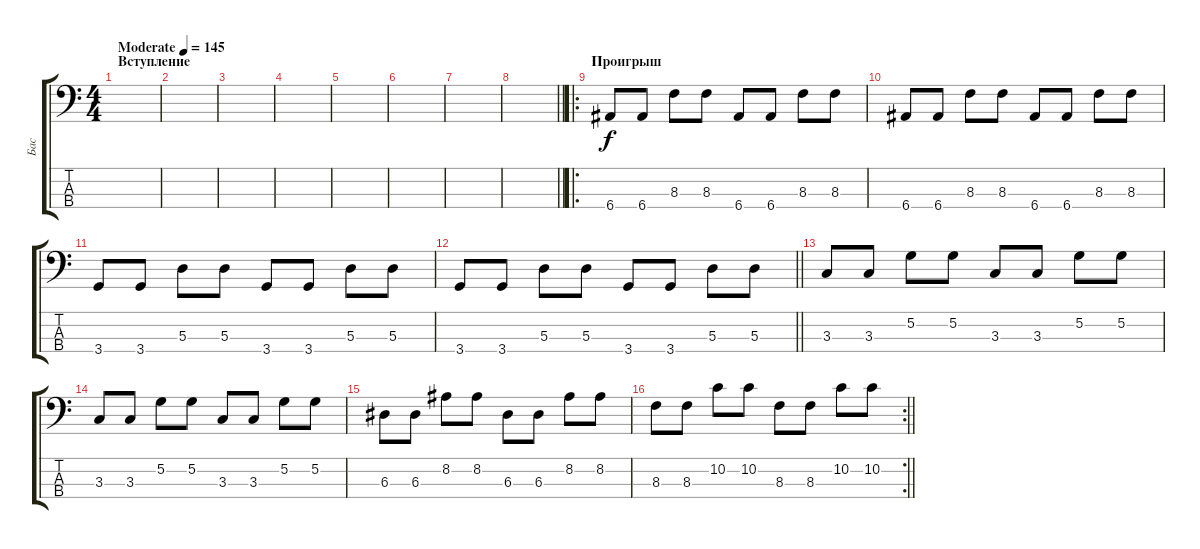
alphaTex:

\track ("Бас" "Бас") {instrument electricbassfinger}
\staff {score tabs}
\tuning (G2 D2 A1 E1) {hide}
\ts (4 4)
\section ("" "Вступление")
\tempo (145 "Moderate")
\clef f4
\ks c
|
|
|
|
|
|
|
\barLineRight lightlight
|
\ro
\section ("" "Проигрыш")
6.4.8 6.4.8 8.3.8 8.3.8 6.4.8 6.4.8 8.3.8 8.3.8 |
6.4.8 6.4.8 8.3.8 8.3.8 6.4.8 6.4.8 8.3.8 8.3.8 |
3.4.8 3.4.8 5.3.8 5.3.8 3.4.8 3.4.8 5.3.8 5.3.8 |
\barLineRight lightlight
3.4.8 3.4.8 5.3.8 5.3.8 3.4.8 3.4.8 5.3.8 5.3.8 |
3.3.8 3.3.8 5.2.8 5.2.8 3.3.8 3.3.8 5.2.8 5.2.8 |
3.3.8 3.3.8 5.2.8 5.2.8 3.3.8 3.3.8 5.2.8 5.2.8 |
6.3.8 6.3.8 8.2.8 8.2.8 6.3.8 6.3.8 8.2.8 8.2.8 |
\rc 2
\barLineRight lightlight
8.3.8 8.3.8 10.2.8 10.2.8 8.3.8 8.3.8 10.2.8 10.2.8
